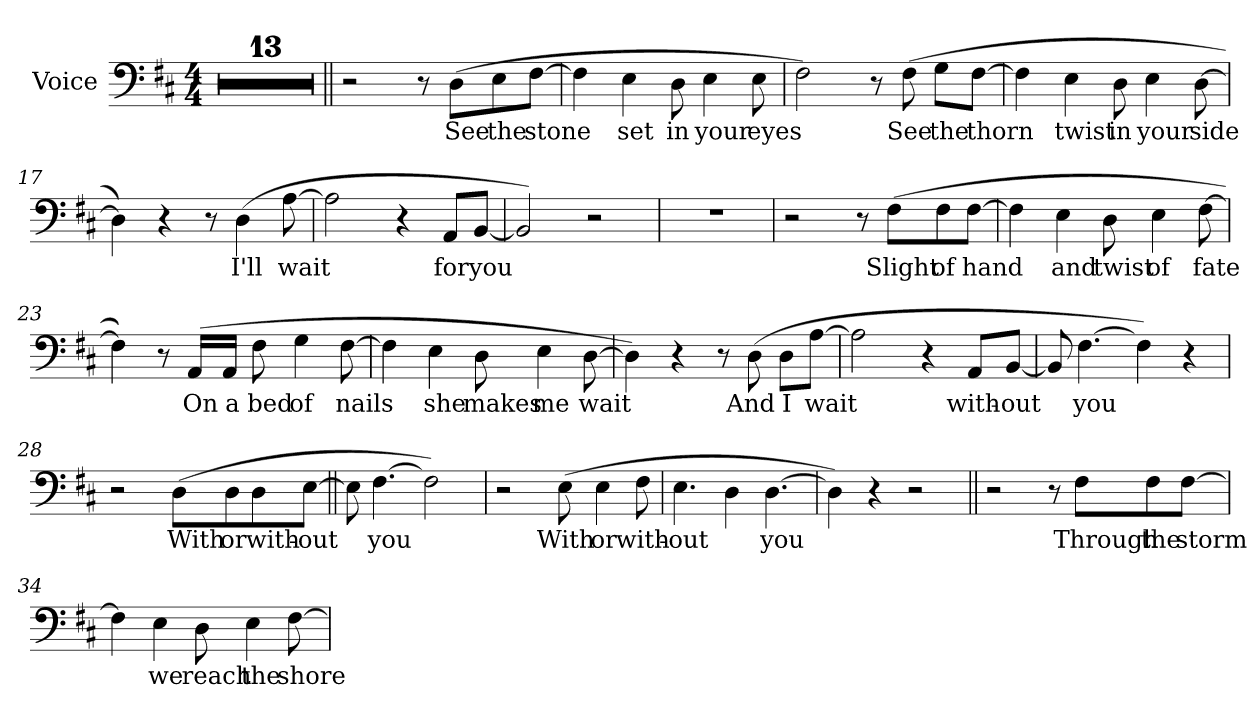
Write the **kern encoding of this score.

**kern	**text
*part1	*part1
*staff1	*staff1
*I"Voice	*
*I'Voice	*
!!LO:PB:g=z
*clefF4	*
*k[f#c#]	*
*D:	*
*M4/4	*
=	=
1r;<	.
=1	=1
1r	.
=2	=2
1r	.
=3	=3
1r	.
=4	=4
1r	.
=5	=5
1r	.
=6	=6
1r	.
=7	=7
1r	.
=8	=8
1r	.
=9	=9
1r	.
!!LO:LB:g=z
=10	=10
1r	.
=11	=11
1r	.
=12	=12
1r	.
=13||	=13||
2r	.
8r	.
!	!LO:LY:b:color=#000000
(8Di\L	See
!	!LO:LY:b:color=#000000
8Ei\	the
!	!LO:LY:b:color=#000000
[8F#i\J	stone
=14	=14
4F#i\]	.
!	!LO:LY:b:color=#000000
4Ei\	set
!	!LO:LY:b:color=#000000
8Di\	in
!	!LO:LY:b:color=#000000
4Ei\	your
!	!LO:LY:b:color=#000000
8Ei\	eyes
=15	=15
2F#i\)	.
8r	.
!	!LO:LY:b:color=#000000
(8F#i\	See
!	!LO:LY:b:color=#000000
8Gi\L	the
!	!LO:LY:b:color=#000000
[8F#i\J	thorn
!!LO:LB:g=z
=16	=16
4F#i\]	.
!	!LO:LY:b:color=#000000
4Ei\	twist
!	!LO:LY:b:color=#000000
8Di\	in
!	!LO:LY:b:color=#000000
4Ei\	your
!	!LO:LY:b:color=#000000
[8Di\	side
=17	=17
4Di\])	.
4r	.
8r	.
!	!LO:LY:b:color=#000000
(4Di\	I'll
!	!LO:LY:b:color=#000000
[8Ai\	wait
=18	=18
2Ai\]	.
4r	.
!	!LO:LY:b:color=#000000
8AAi/L	for
!	!LO:LY:b:color=#000000
[8BBi/J	you
=19	=19
2BBi/])	.
2r	.
=20	=20
1r	.
!!LO:LB:g=z
=21	=21
2r	.
8r	.
!	!LO:LY:b:color=#000000
(8F#i\L	Slight
!	!LO:LY:b:color=#000000
8F#i\	of
!	!LO:LY:b:color=#000000
[8F#i\J	hand
=22	=22
4F#i\]	.
!	!LO:LY:b:color=#000000
4Ei\	and
!	!LO:LY:b:color=#000000
8Di\	twist
!	!LO:LY:b:color=#000000
4Ei\	of
!	!LO:LY:b:color=#000000
[8F#i\	fate
=23	=23
4F#i\])	.
8r	.
!	!LO:LY:b:color=#000000
(16AAi/LL	On
!	!LO:LY:b:color=#000000
16AAi/JJ	a
!	!LO:LY:b:color=#000000
8F#i\	bed
!	!LO:LY:b:color=#000000
4Gi\	of
!	!LO:LY:b:color=#000000
[8F#i\	nails
=24	=24
4F#i\]	.
!	!LO:LY:b:color=#000000
4Ei\	she
!	!LO:LY:b:color=#000000
8Di\	makes
!	!LO:LY:b:color=#000000
4Ei\	me
!	!LO:LY:b:color=#000000
[8Di\	wait
!!LO:LB:g=z
=25	=25
4Di\])	.
4r	.
8r	.
!	!LO:LY:b:color=#000000
(8Di\	And
!	!LO:LY:b:color=#000000
8Di\L	I
!	!LO:LY:b:color=#000000
[8Ai\J	wait
=26	=26
2Ai\]	.
4r	.
!	!LO:LY:b:color=#000000
8AAi/L	with-
!	!LO:LY:b:color=#000000
[8BBi/J	-out
=27	=27
8BBi/]	.
!	!LO:LY:b:color=#000000
[4.F#i\	you
4F#i\])	.
4r	.
=28	=28
2r	.
!	!LO:LY:b:color=#000000
(8Di\L	With
!	!LO:LY:b:color=#000000
8Di\	or
!	!LO:LY:b:color=#000000
8Di\	with-
!	!LO:LY:b:color=#000000
[8Ei\J	-out
=29||	=29||
8Ei\]	.
!	!LO:LY:b:color=#000000
[4.F#i\	you
2F#i\])	.
!!LO:LB:g=z
=30	=30
2r	.
!	!LO:LY:b:color=#000000
(8Ei\	With
!	!LO:LY:b:color=#000000
4Ei\	or
!	!LO:LY:b:color=#000000
8F#i\	with-
=31	=31
!	!LO:LY:b:color=#000000
4.Ei\	-out
4Di\	.
!	!LO:LY:b:color=#000000
[4.Di\	you
=32	=32
4Di\])	.
4r	.
2r	.
=33||	=33||
2r	.
8r	.
!	!LO:LY:b:color=#000000
8F#i\L	Through
!	!LO:LY:b:color=#000000
8F#i\	the
!	!LO:LY:b:color=#000000
[8F#i\J	storm
=34	=34
4F#i\]	.
!	!LO:LY:b:color=#000000
4Ei\	we
!	!LO:LY:b:color=#000000
8Di\	reach
!	!LO:LY:b:color=#000000
4Ei\	the
!	!LO:LY:b:color=#000000
[8F#i\	shore
=	=
*-	*-
